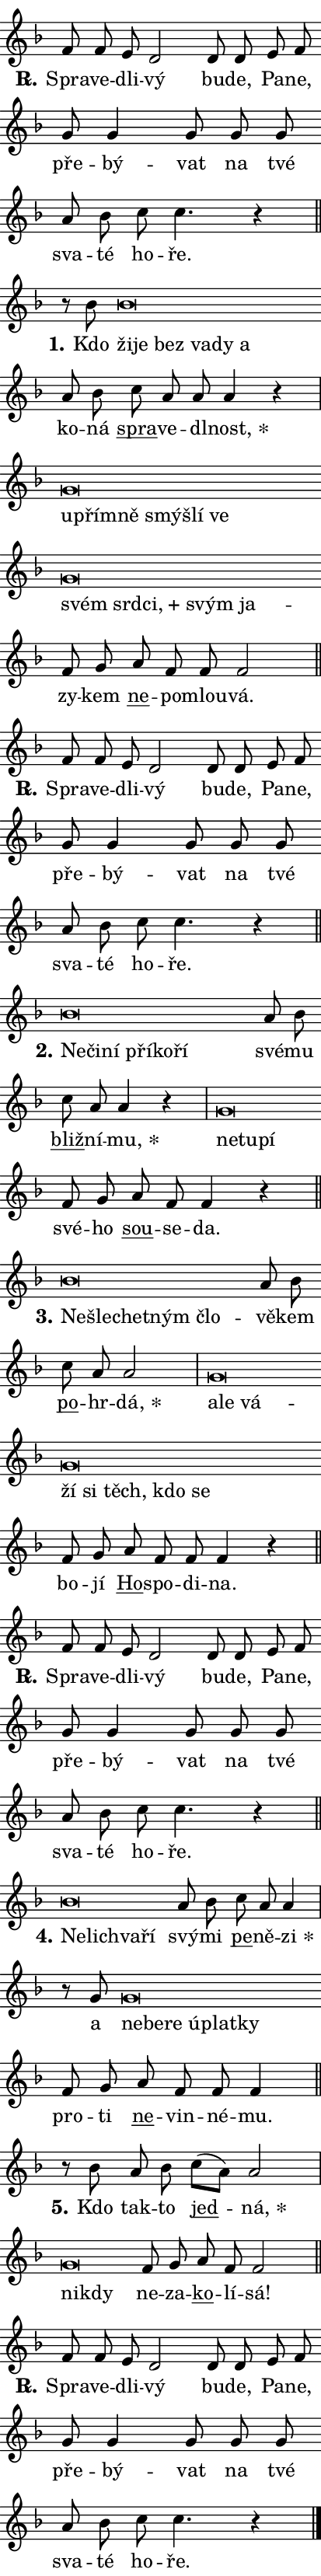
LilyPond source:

\version "2.24.0"
\header { tagline = "" }
\paper {
  indent = 0\cm
  top-margin = 0\cm
  right-margin = 0\cm
  bottom-margin = 0\cm
  left-margin = 0\cm
  paper-width = 7\cm
  page-breaking = #ly:one-page-breaking
  system-system-spacing.basic-distance = #11
  score-system-spacing.basic-distance = #11
  ragged-last = ##f
}


%% Author: Thomas Morley
%% https://lists.gnu.org/archive/html/lilypond-user/2020-05/msg00002.html
#(define (line-position grob)
"Returns position of @var[grob} in current system:
   @code{'start}, if at first time-step
   @code{'end}, if at last time-step
   @code{'middle} otherwise
"
  (let* ((col (ly:item-get-column grob))
         (ln (ly:grob-object col 'left-neighbor))
         (rn (ly:grob-object col 'right-neighbor))
         (col-to-check-left (if (ly:grob? ln) ln col))
         (col-to-check-right (if (ly:grob? rn) rn col))
         (break-dir-left
           (and
             (ly:grob-property col-to-check-left 'non-musical #f)
             (ly:item-break-dir col-to-check-left)))
         (break-dir-right
           (and
             (ly:grob-property col-to-check-right 'non-musical #f)
             (ly:item-break-dir col-to-check-right))))
        (cond ((eqv? 1 break-dir-left) 'start)
              ((eqv? -1 break-dir-right) 'end)
              (else 'middle))))

#(define (tranparent-at-line-position vctor)
  (lambda (grob)
  "Relying on @code{line-position} select the relevant enry from @var{vctor}.
Used to determine transparency,"
    (case (line-position grob)
      ((end) (not (vector-ref vctor 0)))
      ((middle) (not (vector-ref vctor 1)))
      ((start) (not (vector-ref vctor 2))))))

noteHeadBreakVisibility =
#(define-music-function (break-visibility)(vector?)
"Makes @code{NoteHead}s transparent relying on @var{break-visibility}"
#{
  \override NoteHead.transparent =
    #(tranparent-at-line-position break-visibility)
#})

#(define delete-ledgers-for-transparent-note-heads
  (lambda (grob)
    "Reads whether a @code{NoteHead} is transparent.
If so this @code{NoteHead} is removed from @code{'note-heads} from
@var{grob}, which is supposed to be @code{LedgerLineSpanner}.
As a result ledgers are not printed for this @code{NoteHead}"
    (let* ((nhds-array (ly:grob-object grob 'note-heads))
           (nhds-list
             (if (ly:grob-array? nhds-array)
                 (ly:grob-array->list nhds-array)
                 '()))
           ;; Relies on the transparent-property being done before
           ;; Staff.LedgerLineSpanner.after-line-breaking is executed.
           ;; This is fragile ...
           (to-keep
             (remove
               (lambda (nhd)
                 (ly:grob-property nhd 'transparent #f))
               nhds-list)))
      ;; TODO find a better method to iterate over grob-arrays, similiar
      ;; to filter/remove etc for lists
      ;; For now rebuilt from scratch
      (set! (ly:grob-object grob 'note-heads)  '())
      (for-each
        (lambda (nhd)
          (ly:pointer-group-interface::add-grob grob 'note-heads nhd))
        to-keep))))

hideNotes = {
  \noteHeadBreakVisibility #begin-of-line-visible
}
unHideNotes = {
  \noteHeadBreakVisibility #all-visible
}

% work-around for resetting accidentals
% https://lilypond.org/doc/v2.23/Documentation/notation/displaying-rhythms#unmetered-music
cadenzaMeasure = {
  \cadenzaOff
  \partial 1024 s1024
  \cadenzaOn
}

#(define-markup-command (accent layout props text) (markup?)
  "Underline accented syllable"
  (interpret-markup layout props
    #{\markup \override #'(offset . 4.3) \underline { #text }#}))

responsum = \markup \concat {
  "R" \hspace #-1.05 \path #0.1 #'((moveto 0 0.07) (lineto 0.9 0.8)) \hspace #0.05 "."
}

\layout {
    \context {
        \Staff
        \remove "Time_signature_engraver"
        \override LedgerLineSpanner.after-line-breaking = #delete-ledgers-for-transparent-note-heads
    }
    \context {
        \Voice {
            \override NoteHead.output-attributes = #'((class . "notehead"))
            \override Hairpin.height = #0.55
        }
    }
    \context {
        \Lyrics {
            \override StanzaNumber.output-attributes = #'((class . "stanzanumber"))
            \override LyricSpace.minimum-distance = #0.9
            \override LyricText.font-name = #"TeX Gyre Schola"
            \override LyricText.font-size = 1
            \override StanzaNumber.font-name = #"TeX Gyre Schola Bold"
            \override StanzaNumber.font-size = 1
        }
    }
}

% magnetic-lyrics.ily
%
%   written by
%     Jean Abou Samra <jean@abou-samra.fr>
%     Werner Lemberg <wl@gnu.org>
%
%   adapted by
%     Jiri Hon <jiri.hon@gmail.com>
%
% Version 2022-Apr-15

% https://www.mail-archive.com/lilypond-user@gnu.org/msg149350.html

#(define (Left_hyphen_pointer_engraver context)
   "Collect syllable-hyphen-syllable occurrences in lyrics and store
them in properties.  This engraver only looks to the left.  For
example, if the lyrics input is @code{foo -- bar}, it does the
following.

@itemize @bullet
@item
Set the @code{text} property of the @code{LyricHyphen} grob between
@q{foo} and @q{bar} to @code{foo}.

@item
Set the @code{left-hyphen} property of the @code{LyricText} grob with
text @q{foo} to the @code{LyricHyphen} grob between @q{foo} and
@q{bar}.
@end itemize

Use this auxiliary engraver in combination with the
@code{lyric-@/text::@/apply-@/magnetic-@/offset!} hook."
   (let ((hyphen #f)
         (text #f))
     (make-engraver
      (acknowledgers
       ((lyric-syllable-interface engraver grob source-engraver)
        (set! text grob)))
      (end-acknowledgers
       ((lyric-hyphen-interface engraver grob source-engraver)
        ;(when (not (grob::has-interface grob 'lyric-space-interface))
          (set! hyphen grob)));)
      ((stop-translation-timestep engraver)
       (when (and text hyphen)
         (ly:grob-set-object! text 'left-hyphen hyphen))
       (set! text #f)
       (set! hyphen #f)))))

#(define (lyric-text::apply-magnetic-offset! grob)
   "If the space between two syllables is less than the value in
property @code{LyricText@/.details@/.squash-threshold}, move the right
syllable to the left so that it gets concatenated with the left
syllable.

Use this function as a hook for
@code{LyricText@/.after-@/line-@/breaking} if the
@code{Left_@/hyphen_@/pointer_@/engraver} is active."
   (let ((hyphen (ly:grob-object grob 'left-hyphen #f)))
     (when hyphen
       (let ((left-text (ly:spanner-bound hyphen LEFT)))
         (when (grob::has-interface left-text 'lyric-syllable-interface)
           (let* ((common (ly:grob-common-refpoint grob left-text X))
                  (this-x-ext (ly:grob-extent grob common X))
                  (left-x-ext
                   (begin
                     ;; Trigger magnetism for left-text.
                     (ly:grob-property left-text 'after-line-breaking)
                     (ly:grob-extent left-text common X)))
                  ;; `delta` is the gap width between two syllables.
                  (delta (- (interval-start this-x-ext)
                            (interval-end left-x-ext)))
                  (details (ly:grob-property grob 'details))
                  (threshold (assoc-get 'squash-threshold details 0.2)))
             (when (< delta threshold)
               (let* (;; We have to manipulate the input text so that
                      ;; ligatures crossing syllable boundaries are not
                      ;; disabled.  For languages based on the Latin
                      ;; script this is essentially a beautification.
                      ;; However, for non-Western scripts it can be a
                      ;; necessity.
                      (lt (ly:grob-property left-text 'text))
                      (rt (ly:grob-property grob 'text))
                      (is-space (grob::has-interface hyphen 'lyric-space-interface))
                      (space (if is-space " " ""))
                      (space-markup (grob-interpret-markup grob " "))
                      (space-size (interval-length (ly:stencil-extent space-markup X)))
                      (extra-delta (if is-space space-size 0))
                      ;; Append new syllable.
                      (ltrt-space (if (and (string? lt) (string? rt))
                                (string-append lt space rt)
                                (make-concat-markup (list lt space rt))))
                      ;; Right-align `ltrt` to the right side.
                      (ltrt-space-markup (grob-interpret-markup
                               grob
                               (make-translate-markup
                                (cons (interval-length this-x-ext) 0)
                                (make-right-align-markup ltrt-space)))))
                 (begin
                   ;; Don't print `left-text`.
                   (ly:grob-set-property! left-text 'stencil #f)
                   ;; Set text and stencil (which holds all collected
                   ;; syllables so far) and shift it to the left.
                   (ly:grob-set-property! grob 'text ltrt-space)
                   (ly:grob-set-property! grob 'stencil ltrt-space-markup)
                   (ly:grob-translate-axis! grob (- (- delta extra-delta)) X))))))))))


#(define (lyric-hyphen::displace-bounds-first grob)
   ;; Make very sure this callback isn't triggered too early.
   (let ((left (ly:spanner-bound grob LEFT))
         (right (ly:spanner-bound grob RIGHT)))
     (ly:grob-property left 'after-line-breaking)
     (ly:grob-property right 'after-line-breaking)
     (ly:lyric-hyphen::print grob)))

squashThreshold = #0.4

\layout {
  \context {
    \Lyrics
    \consists #Left_hyphen_pointer_engraver
    \override LyricText.after-line-breaking =
      #lyric-text::apply-magnetic-offset!
    \override LyricHyphen.stencil = #lyric-hyphen::displace-bounds-first
    \override LyricText.details.squash-threshold = \squashThreshold
    \override LyricHyphen.minimum-distance = 0
    \override LyricHyphen.minimum-length = \squashThreshold
  }
}

squash = \override LyricText.details.squash-threshold = 9999
unSquash = \override LyricText.details.squash-threshold = \squashThreshold

left = \override LyricText.self-alignment-X = #LEFT
unLeft = \revert LyricText.self-alignment-X

starOffset = #(lambda (grob) 
                (let ((x_offset (ly:self-alignment-interface::aligned-on-x-parent grob)))
                  (if (= x_offset 0) 0 (+ x_offset 1.2))))

star = #(define-music-function (syllable)(string?)
"Append star separator at the end of a syllable"
#{
  \once \override LyricText.X-offset = #starOffset
  \lyricmode { \markup {
    #syllable
    \override #'((font-name . "TeX Gyre Schola Bold")) \hspace #0.2 \lower #0.65 \larger "*"
  } }
#})

starAccent = #(define-music-function (syllable)(string?)
"Append star separator at the end of a syllable and make accent"
#{
  \once \override LyricText.X-offset = #starOffset
  \lyricmode { \markup {
    \accent #syllable
    \override #'((font-name . "TeX Gyre Schola Bold")) \hspace #0.2 \lower #0.65 \larger "*"
  } }
#})

breath = #(define-music-function (syllable)(string?)
"Append breathing indicator at the end of a syllable"
#{
  \lyricmode { \markup { #syllable "+" } }
#})

optionalBreath = #(define-music-function (syllable)(string?)
"Append optional breathing indicator at the end of a syllable"
#{
  \lyricmode { \markup { #syllable "(+)" } }
#})


\score {
    <<
        \new Voice = "melody" { \cadenzaOn \key f \major \relative { f'8 f e d2 \bar "" d8 d e f \bar "" g g4 g8 \bar "" g g \bar "" a bes c c4. r4 \cadenzaMeasure \bar "||" \break } }
        \new Lyrics \lyricsto "melody" { \lyricmode { \set stanza = \responsum
Spra -- ve -- dli -- vý bu -- de, Pa -- ne, pře -- bý -- vat na tvé sva -- té ho -- ře. } }
    >>
    \layout {}
}

\score {
    <<
        \new Voice = "melody" { \cadenzaOn \key f \major \relative { r8 bes'8 bes\breve*1/16 \hideNotes \breve*1/16 \bar "" \breve*1/16 \bar "" \breve*1/16 \bar "" \breve*1/16 \breve*1/16 \bar "" \unHideNotes a8 bes \bar "" c a a a4 r \cadenzaMeasure \bar "|" g\breve*1/16 \hideNotes \breve*1/16 \bar "" \breve*1/16 \bar "" \breve*1/16 \bar "" \breve*1/16 \bar "" \breve*1/16 \bar "" \breve*1/16 \bar "" \breve*1/16 \bar "" \breve*1/16 \bar "" \breve*1/16 \breve*1/16 \bar "" \unHideNotes f8 g \bar "" a f f f2 \cadenzaMeasure \bar "||" \break } }
        \new Lyrics \lyricsto "melody" { \lyricmode { \set stanza = "1."
Kdo \left ži -- \squash je bez va -- dy a \unLeft \unSquash ko -- ná \markup \accent spra -- ve -- dl -- \star nost, \left u -- \squash přím -- ně smý -- šlí ve svém srd -- \breath "ci," svým ja -- \unLeft \unSquash zy -- kem \markup \accent ne -- po -- mlou -- vá. } }
    >>
    \layout {}
}

\score {
    <<
        \new Voice = "melody" { \cadenzaOn \key f \major \relative { f'8 f e d2 \bar "" d8 d e f \bar "" g g4 g8 \bar "" g g \bar "" a bes c c4. r4 \cadenzaMeasure \bar "||" \break } }
        \new Lyrics \lyricsto "melody" { \lyricmode { \set stanza = \responsum
Spra -- ve -- dli -- vý bu -- de, Pa -- ne, pře -- bý -- vat na tvé sva -- té ho -- ře. } }
    >>
    \layout {}
}

\score {
    <<
        \new Voice = "melody" { \cadenzaOn \key f \major \relative { bes'\breve*1/16 \hideNotes \breve*1/16 \bar "" \breve*1/16 \bar "" \breve*1/16 \bar "" \breve*1/16 \breve*1/16 \bar "" \unHideNotes a8 bes \bar "" c a a4 r \cadenzaMeasure \bar "|" g\breve*1/16 \hideNotes \breve*1/16 \breve*1/16 \bar "" \unHideNotes f8 g \bar "" a f f4 r \cadenzaMeasure \bar "||" \break } }
        \new Lyrics \lyricsto "melody" { \lyricmode { \set stanza = "2."
\left Ne -- \squash či -- ní pří -- ko -- ří \unLeft \unSquash své -- mu \markup \accent bliž -- ní -- \star mu, \left ne -- \squash tu -- pí \unLeft \unSquash své -- ho \markup \accent sou -- se -- da. } }
    >>
    \layout {}
}

\score {
    <<
        \new Voice = "melody" { \cadenzaOn \key f \major \relative { bes'\breve*1/16 \hideNotes \breve*1/16 \bar "" \breve*1/16 \bar "" \breve*1/16 \breve*1/16 \bar "" \unHideNotes a8 bes \bar "" c a a2 \cadenzaMeasure \bar "|" g\breve*1/16 \hideNotes \breve*1/16 \bar "" \breve*1/16 \bar "" \breve*1/16 \bar "" \breve*1/16 \bar "" \breve*1/16 \bar "" \breve*1/16 \breve*1/16 \bar "" \unHideNotes f8 g \bar "" a f f f4 r \cadenzaMeasure \bar "||" \break } }
        \new Lyrics \lyricsto "melody" { \lyricmode { \set stanza = "3."
\left Ne -- \squash šle -- chet -- ným člo -- \unLeft \unSquash vě -- kem \markup \accent po -- hr -- \star dá, \left a -- \squash le vá -- ží si těch, kdo se \unLeft \unSquash bo -- jí \markup \accent Ho -- spo -- di -- na. } }
    >>
    \layout {}
}

\score {
    <<
        \new Voice = "melody" { \cadenzaOn \key f \major \relative { f'8 f e d2 \bar "" d8 d e f \bar "" g g4 g8 \bar "" g g \bar "" a bes c c4. r4 \cadenzaMeasure \bar "||" \break } }
        \new Lyrics \lyricsto "melody" { \lyricmode { \set stanza = \responsum
Spra -- ve -- dli -- vý bu -- de, Pa -- ne, pře -- bý -- vat na tvé sva -- té ho -- ře. } }
    >>
    \layout {}
}

\score {
    <<
        \new Voice = "melody" { \cadenzaOn \key f \major \relative { bes'\breve*1/16 \hideNotes \breve*1/16 \breve*1/16 \bar "" \unHideNotes a8 bes \bar "" c a a4 \cadenzaMeasure \bar "|" r8 g8 g\breve*1/16 \hideNotes \breve*1/16 \bar "" \breve*1/16 \bar "" \breve*1/16 \breve*1/16 \bar "" \unHideNotes f8 g \bar "" a f f f4 \cadenzaMeasure \bar "||" \break } }
        \new Lyrics \lyricsto "melody" { \lyricmode { \set stanza = "4."
\left Ne -- \squash lichva -- ří \unLeft \unSquash svý -- mi \markup \accent pe -- ně -- \star zi a \left ne -- \squash be -- re úplat -- ky \unLeft \unSquash pro -- ti \markup \accent ne -- vin -- né -- mu. } }
    >>
    \layout {}
}

\score {
    <<
        \new Voice = "melody" { \cadenzaOn \key f \major \relative { r8 bes'8 a8 bes \bar "" c[( a)] a2 \cadenzaMeasure \bar "|" g\breve*1/16 \hideNotes \breve*1/16 \bar "" \unHideNotes f8 g \bar "" a f f2 \cadenzaMeasure \bar "||" \break } }
        \new Lyrics \lyricsto "melody" { \lyricmode { \set stanza = "5."
Kdo tak -- to \markup \accent jed -- \star ná, \left ni -- \squash kdy \unLeft \unSquash ne -- za -- \markup \accent ko -- lí -- sá! } }
    >>
    \layout {}
}

\score {
    <<
        \new Voice = "melody" { \cadenzaOn \key f \major \relative { f'8 f e d2 \bar "" d8 d e f \bar "" g g4 g8 \bar "" g g \bar "" a bes c c4. r4 \cadenzaMeasure \bar "||" \break } \bar "|." }
        \new Lyrics \lyricsto "melody" { \lyricmode { \set stanza = \responsum
Spra -- ve -- dli -- vý bu -- de, Pa -- ne, pře -- bý -- vat na tvé sva -- té ho -- ře. } }
    >>
    \layout {}
}
